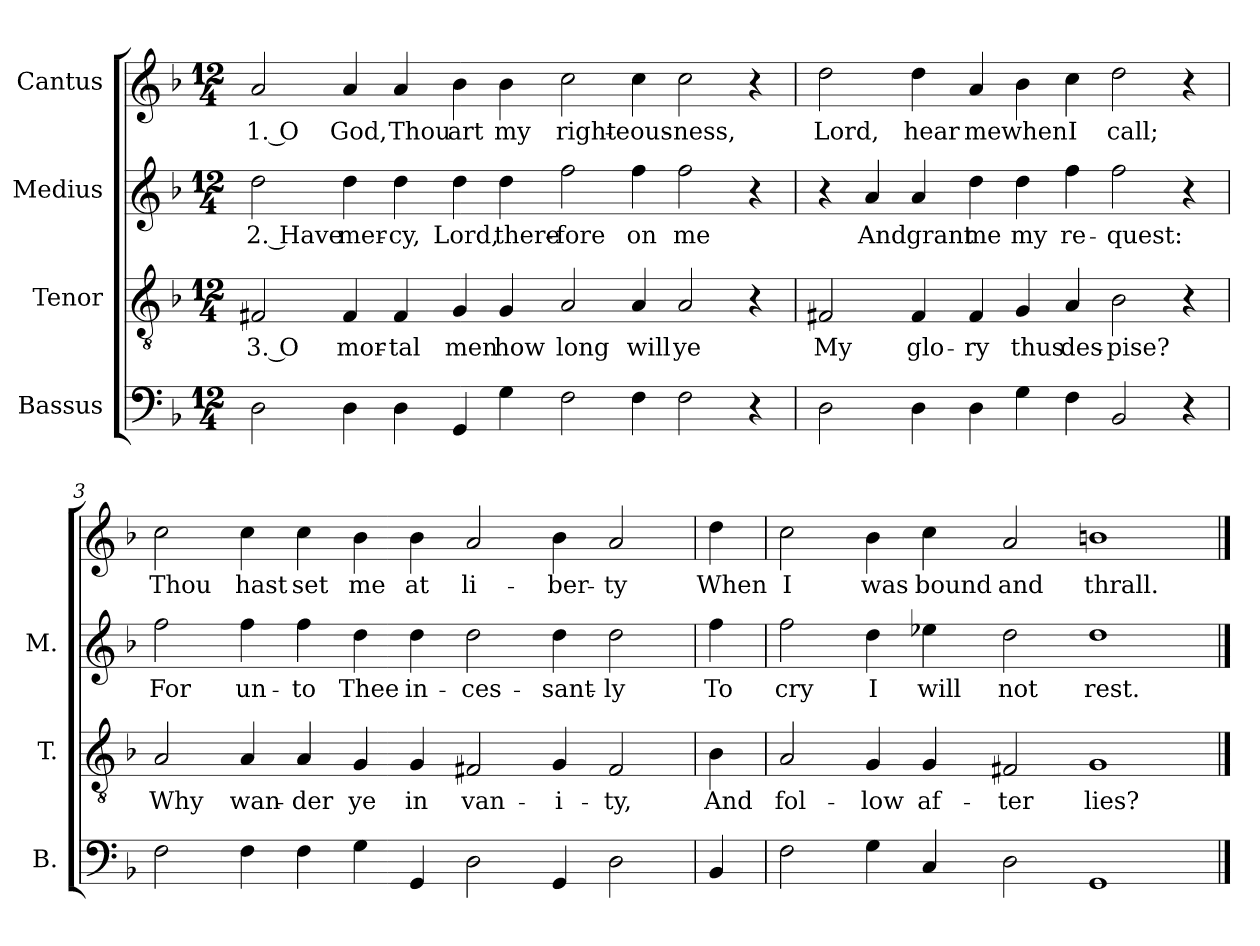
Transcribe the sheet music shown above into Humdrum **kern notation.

**kern	**kern	**text	**kern	**text	**kern	**text
*part4	*part3	*part3	*part2	*part2	*part1	*part1
*staff4	*staff3	*staff3	*staff2	*staff2	*staff1	*staff1
*I"Bassus	*I"Tenor	*	*I"Medius	*	*I"Cantus	*
*I'B.	*I'T.	*	*I'M.	*	*	*
*clefF4	*clefGv2	*	*clefG2	*	*clefG2	*
*k[b-]	*k[b-]	*	*k[b-]	*	*k[b-]	*
*M12/4	*M12/4	*	*M12/4	*	*M12/4	*
=1	=1	=1	=1	=1	=1	=1
2D\	2F#X/	3. O	2dd\	2. Have	2a/	1. O
4D\	4F#/	mor-	4dd\	mer-	4a/	God,
4D\	4F#/	-tal	4dd\	-cy,	4a/	Thou
4GG/	4G/	men	4dd\	Lord,	4b-\	art
4G\	4G/	how	4dd\	there-	4b-\	my
2F\	2A/	long	2ff\	-fore	2cc\	right-
4F\	4A/	will	4ff\	on	4cc\	-eous-
2F\	2A/	ye	2ff\	me	2cc\	-ness,
4r	4r	.	4r	.	4r	.
=2	=2	=2	=2	=2	=2	=2
2D\	2F#X/	My	4r	.	2dd\	Lord,
.	.	.	4a/	And	.	.
4D\	4F#/	glo-	4a/	grant	4dd\	hear
4D\	4F#/	-ry	4dd\	me	4a/	me
4G\	4G/	thus	4dd\	my	4b-\	when
4F\	4A/	des-	4ff\	re-	4cc\	I
2BB-/	2B-\	-pise?	2ff\	-quest:	2dd\	call;
4r	4r	.	4r	.	4r	.
=3	=3	=3	=3	=3	=3	=3
2F\	2A/	Why	2ff\	For	2cc\	Thou
4F\	4A/	wan-	4ff\	un-	4cc\	hast
4F\	4A/	-der	4ff\	-to	4cc\	set
4G\	4G/	ye	4dd\	Thee	4b-\	me
4GG/	4G/	in	4dd\	in-	4b-\	at
2D\	2F#X/	van-	2dd\	-ces-	2a/	li-
4GG/	4G/	-i-	4dd\	-sant-	4b-\	-ber-
2D\	2F#/	-ty,	2dd\	-ly	2a/	-ty
=4	=4	=4	=4	=4	=4	=4
4BB-/	4B-\	And	4ff\	To	4dd\	When
=5	=5	=5	=5	=5	=5	=5
2F\	2A/	fol-	2ff\	cry	2cc\	I
4G\	4G/	-low	4dd\	I	4b-\	was
4C/	4G/	af-	4ee-X\	will	4cc\	bound
2D\	2F#X/	-ter	2dd\	not	2a/	and
1GG	1G	lies?	1dd	rest.	1bn	thrall.
==	==	==	==	==	==	==
*-	*-	*-	*-	*-	*-	*-
